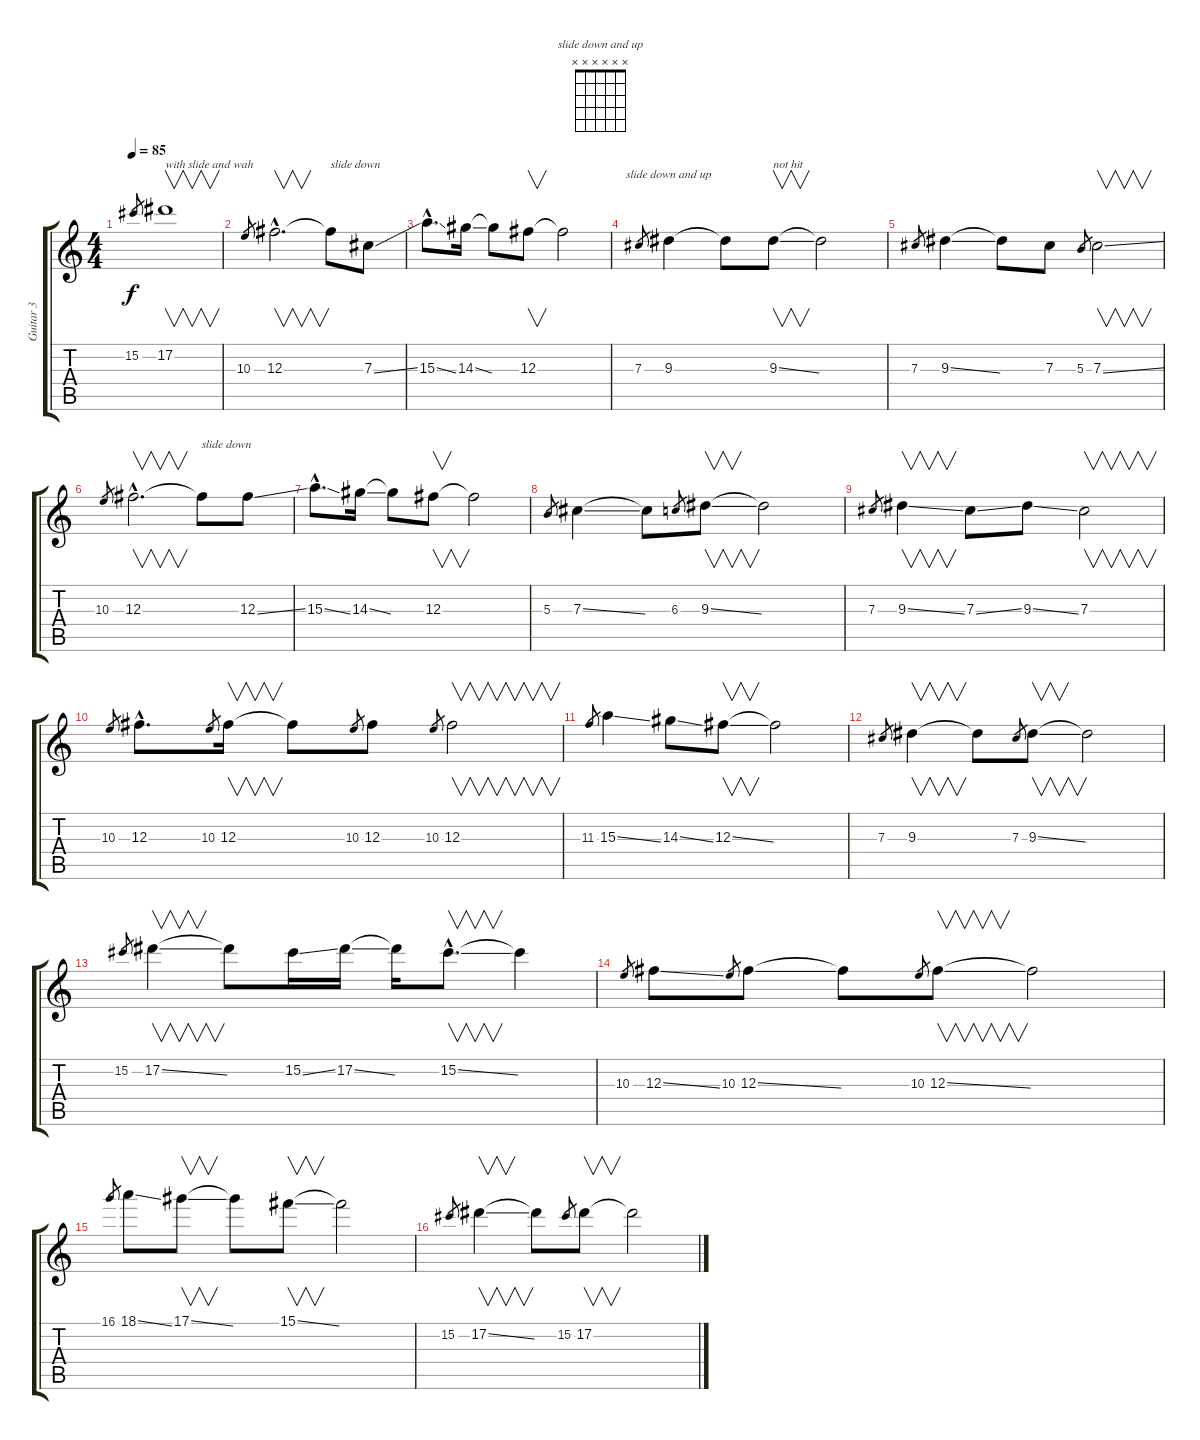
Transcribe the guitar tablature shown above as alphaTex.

\track ("Guitar 3" "Guitar 3") {instrument distortionguitar}
\staff {score tabs}
\tuning (Eb4 Bb3 Gb3 Db3 Ab2 Eb2) {hide}
\chord ("slide down and up" x x x x x x) {firstfret 0}
\ts (4 4)
\tempo 85
\clef g2
\ks c
15.2.8{gr dy f} 17.2.1{v txt "with slide and wah"} |
10.3.8{gr} 12.3{hac}.2{v d} 12.3{t}.8{txt "slide down"} 7.3{ss}.8 |
15.3{ss hac}.8{d} 14.3{ss}.16 14.3{t}.8 12.3.8{v} 12.3{t}.2 |
7.3.8{gr} 9.3.4{ch "slide down and up"} 9.3{t}.8 9.3{ss}.8{v txt "not hit"} 9.3{t}.2 |
7.3.8{gr} 9.3{ss}.4 9.3{t}.8 7.3.8 5.3.8{gr} 7.3{ss}.2{v} |
10.3.8{gr} 12.3{hac}.2{v d} 12.3{t}.8{txt "slide down"} 12.3{ss}.8 |
15.3{ss hac}.8{d} 14.3{ss}.16 14.3{t}.8 12.3.8{v} 12.3{t}.2 |
5.3.8{gr} 7.3{ss}.4 7.3{t}.8 6.3.8{gr} 9.3{ss}.8{v} 9.3{t}.2 |
7.3.8{gr} 9.3{ss}.4{v} 7.3{ss}.8 9.3{ss}.8 7.3.2{v} |
10.3.8{gr} 12.3{hac}.8{d} 10.3.8{gr} 12.3.16{v} 12.3{t}.8 10.3.8{gr} 12.3.8 10.3.8{gr} 12.3.2{v} |
11.3.8{gr} 15.3{ss}.4 14.3{ss}.8 12.3{ss}.8{v} 12.3{t}.2 |
7.3.8{gr} 9.3.4{v} 9.3{t}.8 7.3.8{gr} 9.3{ss}.8{v} 9.3{t}.2 |
15.2.8{gr} 17.2{ss}.4{v} 17.2{t}.8 15.2{ss}.16 17.2{ss}.16 17.2{t}.16 15.2{ss hac}.8{v d} 15.2{t}.4 |
10.3.8{gr} 12.3{ss}.8 10.3.8{gr} 12.3{ss}.8 12.3{t}.8 10.3.8{gr} 12.3{ss}.8{v} 12.3{t}.2 |
16.1.8{gr} 18.1{ss}.8 17.1{ss}.8{v} 17.1{t}.8 15.1{ss}.8{v} 15.1{t}.2 |
15.2.8{gr} 17.2{ss}.4{v} 17.2{t}.8 15.2.8{gr} 17.2.8{v} 17.2{t}.2
